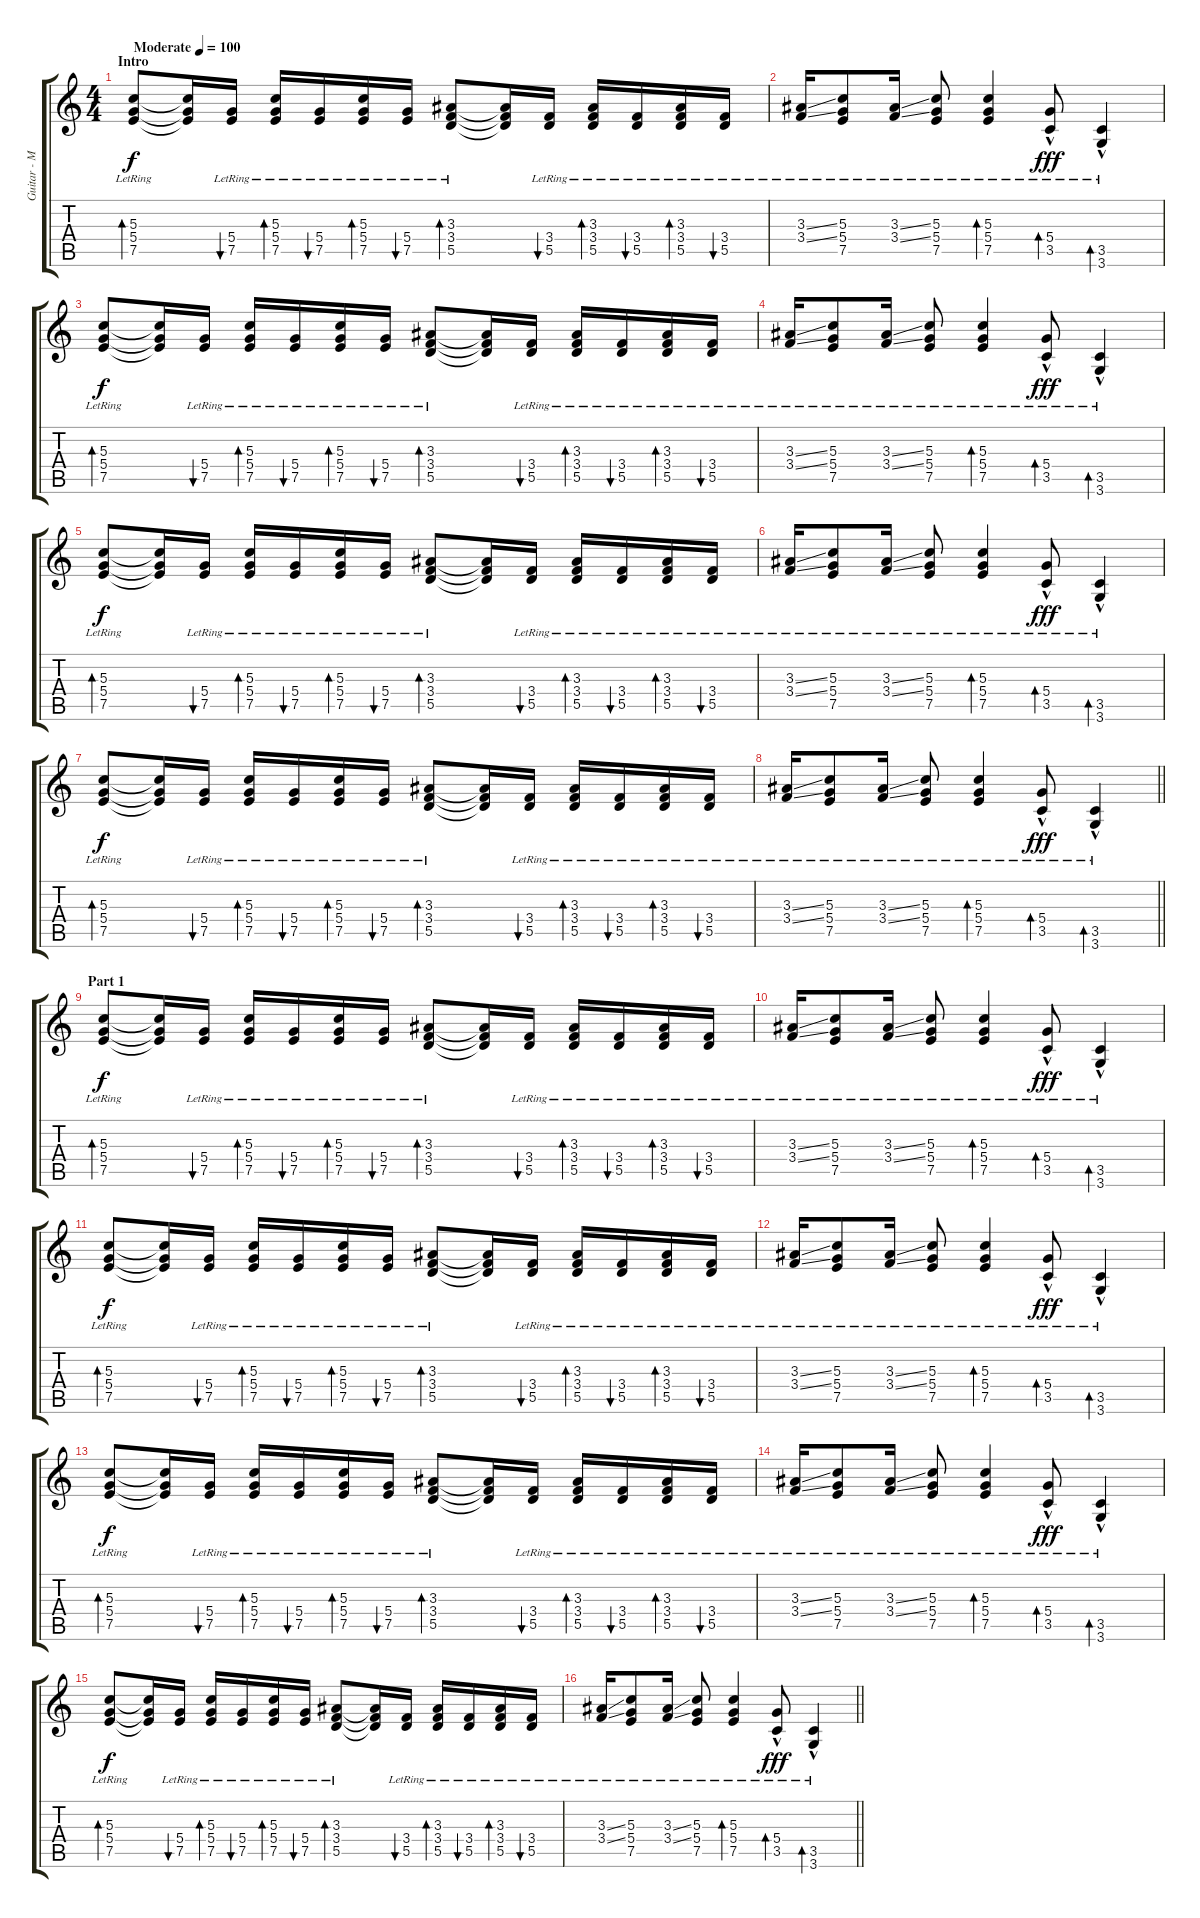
\track ("Guitar - Main" "Guitar - M") {instrument acousticguitarsteel}
\staff {score tabs}
\tuning (E4 B3 G3 D3 A2 E2) {hide}
\ts (4 4)
\section ("" "Intro")
\tempo (100 "Moderate")
\clef g2
\ks c
(5.3{lr} 5.4{lr} 7.5{lr}).8{bd 30 dy f instrument acousticguitarsteel} (5.3{t} 5.4{t} 7.5{t}).16 (5.4{lr} 7.5{lr}).16{bu 30} (5.3{lr} 5.4{lr} 7.5{lr}).16{bd 30} (5.4{lr} 7.5{lr}).16{bu 30} (5.3{lr} 5.4{lr} 7.5{lr}).16{bd 30} (5.4{lr} 7.5{lr}).16{bu 30} (3.3{lr} 3.4{lr} 5.5{lr}).8{bd 30} (3.3{t} 3.4{t} 5.5{t}).16 (3.4{lr} 5.5{lr}).16{bu 30} (3.3{lr} 3.4{lr} 5.5{lr}).16{bd 30} (3.4{lr} 5.5{lr}).16{bu 30} (3.3{lr} 3.4{lr} 5.5{lr}).16{bd 30} (3.4{lr} 5.5{lr}).16{bu 30} |
(3.3{ss lr} 3.4{ss lr}).16 (5.3{lr} 5.4{lr} 7.5).8 (3.3{ss lr} 3.4{ss lr}).16 (5.3{lr} 5.4{lr} 7.5).8 (5.3{lr} 5.4{lr} 7.5{lr}).4{bd 30} (5.4{hac lr} 3.5{hac lr}).8{bd 30 dy fff} (3.5{hac lr} 3.6{hac lr}).4{bd 30} |
(5.3{lr} 5.4{lr} 7.5{lr}).8{bd 30 dy f} (5.3{t} 5.4{t} 7.5{t}).16 (5.4{lr} 7.5{lr}).16{bu 30} (5.3{lr} 5.4{lr} 7.5{lr}).16{bd 30} (5.4{lr} 7.5{lr}).16{bu 30} (5.3{lr} 5.4{lr} 7.5{lr}).16{bd 30} (5.4{lr} 7.5{lr}).16{bu 30} (3.3{lr} 3.4{lr} 5.5{lr}).8{bd 30} (3.3{t} 3.4{t} 5.5{t}).16 (3.4{lr} 5.5{lr}).16{bu 30} (3.3{lr} 3.4{lr} 5.5{lr}).16{bd 30} (3.4{lr} 5.5{lr}).16{bu 30} (3.3{lr} 3.4{lr} 5.5{lr}).16{bd 30} (3.4{lr} 5.5{lr}).16{bu 30} |
(3.3{ss lr} 3.4{ss lr}).16 (5.3{lr} 5.4{lr} 7.5).8 (3.3{ss lr} 3.4{ss lr}).16 (5.3{lr} 5.4{lr} 7.5).8 (5.3{lr} 5.4{lr} 7.5{lr}).4{bd 30} (5.4{hac lr} 3.5{hac lr}).8{bd 30 dy fff} (3.5{hac lr} 3.6{hac lr}).4{bd 30} |
(5.3{lr} 5.4{lr} 7.5{lr}).8{bd 30 dy f} (5.3{t} 5.4{t} 7.5{t}).16 (5.4{lr} 7.5{lr}).16{bu 30} (5.3{lr} 5.4{lr} 7.5{lr}).16{bd 30} (5.4{lr} 7.5{lr}).16{bu 30} (5.3{lr} 5.4{lr} 7.5{lr}).16{bd 30} (5.4{lr} 7.5{lr}).16{bu 30} (3.3{lr} 3.4{lr} 5.5{lr}).8{bd 30} (3.3{t} 3.4{t} 5.5{t}).16 (3.4{lr} 5.5{lr}).16{bu 30} (3.3{lr} 3.4{lr} 5.5{lr}).16{bd 30} (3.4{lr} 5.5{lr}).16{bu 30} (3.3{lr} 3.4{lr} 5.5{lr}).16{bd 30} (3.4{lr} 5.5{lr}).16{bu 30} |
(3.3{ss lr} 3.4{ss lr}).16 (5.3{lr} 5.4{lr} 7.5).8 (3.3{ss lr} 3.4{ss lr}).16 (5.3{lr} 5.4{lr} 7.5).8 (5.3{lr} 5.4{lr} 7.5{lr}).4{bd 30} (5.4{hac lr} 3.5{hac lr}).8{bd 30 dy fff} (3.5{hac lr} 3.6{hac lr}).4{bd 30} |
(5.3{lr} 5.4{lr} 7.5{lr}).8{bd 30 dy f} (5.3{t} 5.4{t} 7.5{t}).16 (5.4{lr} 7.5{lr}).16{bu 30} (5.3{lr} 5.4{lr} 7.5{lr}).16{bd 30} (5.4{lr} 7.5{lr}).16{bu 30} (5.3{lr} 5.4{lr} 7.5{lr}).16{bd 30} (5.4{lr} 7.5{lr}).16{bu 30} (3.3{lr} 3.4{lr} 5.5{lr}).8{bd 30} (3.3{t} 3.4{t} 5.5{t}).16 (3.4{lr} 5.5{lr}).16{bu 30} (3.3{lr} 3.4{lr} 5.5{lr}).16{bd 30} (3.4{lr} 5.5{lr}).16{bu 30} (3.3{lr} 3.4{lr} 5.5{lr}).16{bd 30} (3.4{lr} 5.5{lr}).16{bu 30} |
\barLineRight lightlight
(3.3{ss lr} 3.4{ss lr}).16 (5.3{lr} 5.4{lr} 7.5).8 (3.3{ss lr} 3.4{ss lr}).16 (5.3{lr} 5.4{lr} 7.5).8 (5.3{lr} 5.4{lr} 7.5{lr}).4{bd 30} (5.4{hac lr} 3.5{hac lr}).8{bd 30 dy fff} (3.5{hac lr} 3.6{hac lr}).4{bd 30} |
\section ("" "Part 1")
(5.3{lr} 5.4{lr} 7.5{lr}).8{bd 30 dy f volume 8} (5.3{t} 5.4{t} 7.5{t}).16 (5.4{lr} 7.5{lr}).16{bu 30} (5.3{lr} 5.4{lr} 7.5{lr}).16{bd 30} (5.4{lr} 7.5{lr}).16{bu 30} (5.3{lr} 5.4{lr} 7.5{lr}).16{bd 30} (5.4{lr} 7.5{lr}).16{bu 30} (3.3{lr} 3.4{lr} 5.5{lr}).8{bd 30} (3.3{t} 3.4{t} 5.5{t}).16 (3.4{lr} 5.5{lr}).16{bu 30} (3.3{lr} 3.4{lr} 5.5{lr}).16{bd 30} (3.4{lr} 5.5{lr}).16{bu 30} (3.3{lr} 3.4{lr} 5.5{lr}).16{bd 30} (3.4{lr} 5.5{lr}).16{bu 30} |
(3.3{ss lr} 3.4{ss lr}).16 (5.3{lr} 5.4{lr} 7.5).8 (3.3{ss lr} 3.4{ss lr}).16 (5.3{lr} 5.4{lr} 7.5).8 (5.3{lr} 5.4{lr} 7.5{lr}).4{bd 30} (5.4{hac lr} 3.5{hac lr}).8{bd 30 dy fff} (3.5{hac lr} 3.6{hac lr}).4{bd 30} |
(5.3{lr} 5.4{lr} 7.5{lr}).8{bd 30 dy f} (5.3{t} 5.4{t} 7.5{t}).16 (5.4{lr} 7.5{lr}).16{bu 30} (5.3{lr} 5.4{lr} 7.5{lr}).16{bd 30} (5.4{lr} 7.5{lr}).16{bu 30} (5.3{lr} 5.4{lr} 7.5{lr}).16{bd 30} (5.4{lr} 7.5{lr}).16{bu 30} (3.3{lr} 3.4{lr} 5.5{lr}).8{bd 30} (3.3{t} 3.4{t} 5.5{t}).16 (3.4{lr} 5.5{lr}).16{bu 30} (3.3{lr} 3.4{lr} 5.5{lr}).16{bd 30} (3.4{lr} 5.5{lr}).16{bu 30} (3.3{lr} 3.4{lr} 5.5{lr}).16{bd 30} (3.4{lr} 5.5{lr}).16{bu 30} |
(3.3{ss lr} 3.4{ss lr}).16 (5.3{lr} 5.4{lr} 7.5).8 (3.3{ss lr} 3.4{ss lr}).16 (5.3{lr} 5.4{lr} 7.5).8 (5.3{lr} 5.4{lr} 7.5{lr}).4{bd 30} (5.4{hac lr} 3.5{hac lr}).8{bd 30 dy fff} (3.5{hac lr} 3.6{hac lr}).4{bd 30} |
(5.3{lr} 5.4{lr} 7.5{lr}).8{bd 30 dy f} (5.3{t} 5.4{t} 7.5{t}).16 (5.4{lr} 7.5{lr}).16{bu 30} (5.3{lr} 5.4{lr} 7.5{lr}).16{bd 30} (5.4{lr} 7.5{lr}).16{bu 30} (5.3{lr} 5.4{lr} 7.5{lr}).16{bd 30} (5.4{lr} 7.5{lr}).16{bu 30} (3.3{lr} 3.4{lr} 5.5{lr}).8{bd 30} (3.3{t} 3.4{t} 5.5{t}).16 (3.4{lr} 5.5{lr}).16{bu 30} (3.3{lr} 3.4{lr} 5.5{lr}).16{bd 30} (3.4{lr} 5.5{lr}).16{bu 30} (3.3{lr} 3.4{lr} 5.5{lr}).16{bd 30} (3.4{lr} 5.5{lr}).16{bu 30} |
(3.3{ss lr} 3.4{ss lr}).16 (5.3{lr} 5.4{lr} 7.5).8 (3.3{ss lr} 3.4{ss lr}).16 (5.3{lr} 5.4{lr} 7.5).8 (5.3{lr} 5.4{lr} 7.5{lr}).4{bd 30} (5.4{hac lr} 3.5{hac lr}).8{bd 30 dy fff} (3.5{hac lr} 3.6{hac lr}).4{bd 30} |
(5.3{lr} 5.4{lr} 7.5{lr}).8{bd 30 dy f} (5.3{t} 5.4{t} 7.5{t}).16 (5.4{lr} 7.5{lr}).16{bu 30} (5.3{lr} 5.4{lr} 7.5{lr}).16{bd 30} (5.4{lr} 7.5{lr}).16{bu 30} (5.3{lr} 5.4{lr} 7.5{lr}).16{bd 30} (5.4{lr} 7.5{lr}).16{bu 30} (3.3{lr} 3.4{lr} 5.5{lr}).8{bd 30} (3.3{t} 3.4{t} 5.5{t}).16 (3.4{lr} 5.5{lr}).16{bu 30} (3.3{lr} 3.4{lr} 5.5{lr}).16{bd 30} (3.4{lr} 5.5{lr}).16{bu 30} (3.3{lr} 3.4{lr} 5.5{lr}).16{bd 30} (3.4{lr} 5.5{lr}).16{bu 30} |
\barLineRight lightlight
(3.3{ss lr} 3.4{ss lr}).16 (5.3{lr} 5.4{lr} 7.5).8 (3.3{ss lr} 3.4{ss lr}).16 (5.3{lr} 5.4{lr} 7.5).8 (5.3{lr} 5.4{lr} 7.5{lr}).4{bd 30} (5.4{hac lr} 3.5{hac lr}).8{bd 30 dy fff} (3.5{hac lr} 3.6{hac lr}).4{bd 30}
